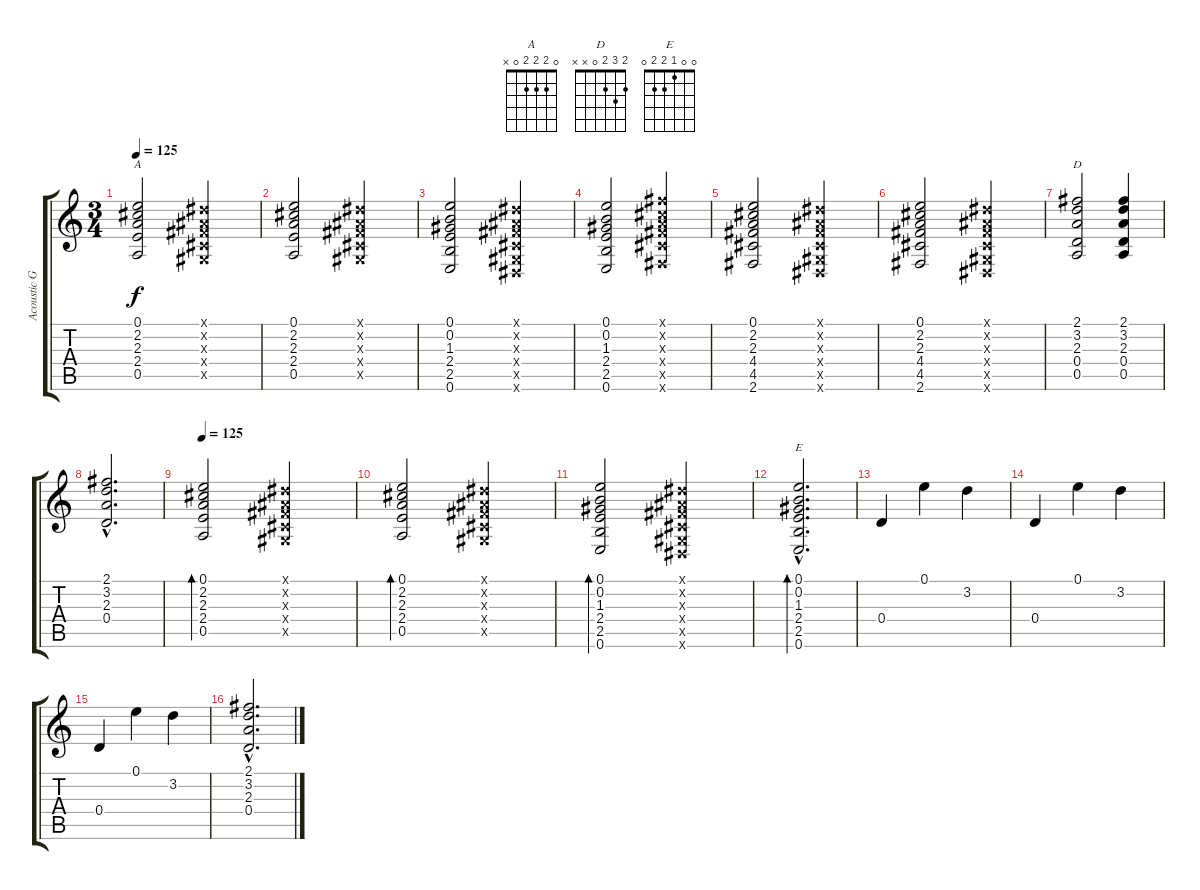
\track ("Acoustic Guitar" "Acoustic G") {instrument acousticguitarsteel}
\staff {score tabs}
\tuning (E4 B3 G3 D3 A2 E2) {hide}
\chord ("A" 0 2 2 2 0 x)
\chord ("D" 2 3 2 0 x x)
\chord ("E" 0 0 1 2 2 0)
\ts (3 4)
\tempo 125
\clef g2
\ks c
(0.1 2.2 2.3 2.4 0.5).2{ch "A" dy f} (-1.1{x} -1.2{x} -1.3{x} -1.4{x} -1.5{x}).4 |
(0.1 2.2 2.3 2.4 0.5).2 (-1.1{x} -1.2{x} -1.3{x} -1.4{x} -1.5{x}).4 |
(0.1 0.2 1.3 2.4 2.5 0.6).2 (-1.1{x} -1.2{x} -1.3{x} -1.4{x} -1.5{x} -1.6{x}).4 |
(0.1 0.2 1.3 2.4 2.5 0.6).2 (2.1{x} 2.2{x} 2.3{x} 4.4{x} 4.5{x} 2.6{x}).4 |
(0.1 2.2 2.3 4.4 4.5 2.6).2 (-1.1{x} -1.2{x} -1.3{x} -1.4{x} -1.5{x} -1.6{x}).4 |
(0.1 2.2 2.3 4.4 4.5 2.6).2 (-1.1{x} -1.2{x} -1.3{x} -1.4{x} -1.5{x} -1.6{x}).4 |
(2.1 3.2 2.3 0.4 0.5).2{ch "D"} (2.1 3.2 2.3 0.4 0.5).4 |
(2.1{hac} 3.2{hac} 2.3{hac} 0.4{hac}).2{d} |
\tempo 125
(0.1 2.2 2.3 2.4 0.5).2{bd 30} (-1.1{x} -1.2{x} -1.3{x} -1.4{x} -1.5{x}).4 |
(0.1 2.2 2.3 2.4 0.5).2{bd 30} (-1.1{x} -1.2{x} -1.3{x} -1.4{x} -1.5{x}).4 |
(0.1 0.2 1.3 2.4 2.5 0.6).2{bd 30} (-1.1{x} -1.2{x} -1.3{x} -1.4{x} -1.5{x} -1.6{x}).4 |
(0.1{hac} 0.2{hac} 1.3{hac} 2.4{hac} 2.5{hac} 0.6{hac}).2{d bd 30 ch "E"} |
0.4.4 0.1.4 3.2.4 |
0.4.4 0.1.4 3.2.4 |
0.4.4 0.1.4 3.2.4 |
(2.1{hac} 3.2{hac} 2.3{hac} 0.4{hac}).2{d}
